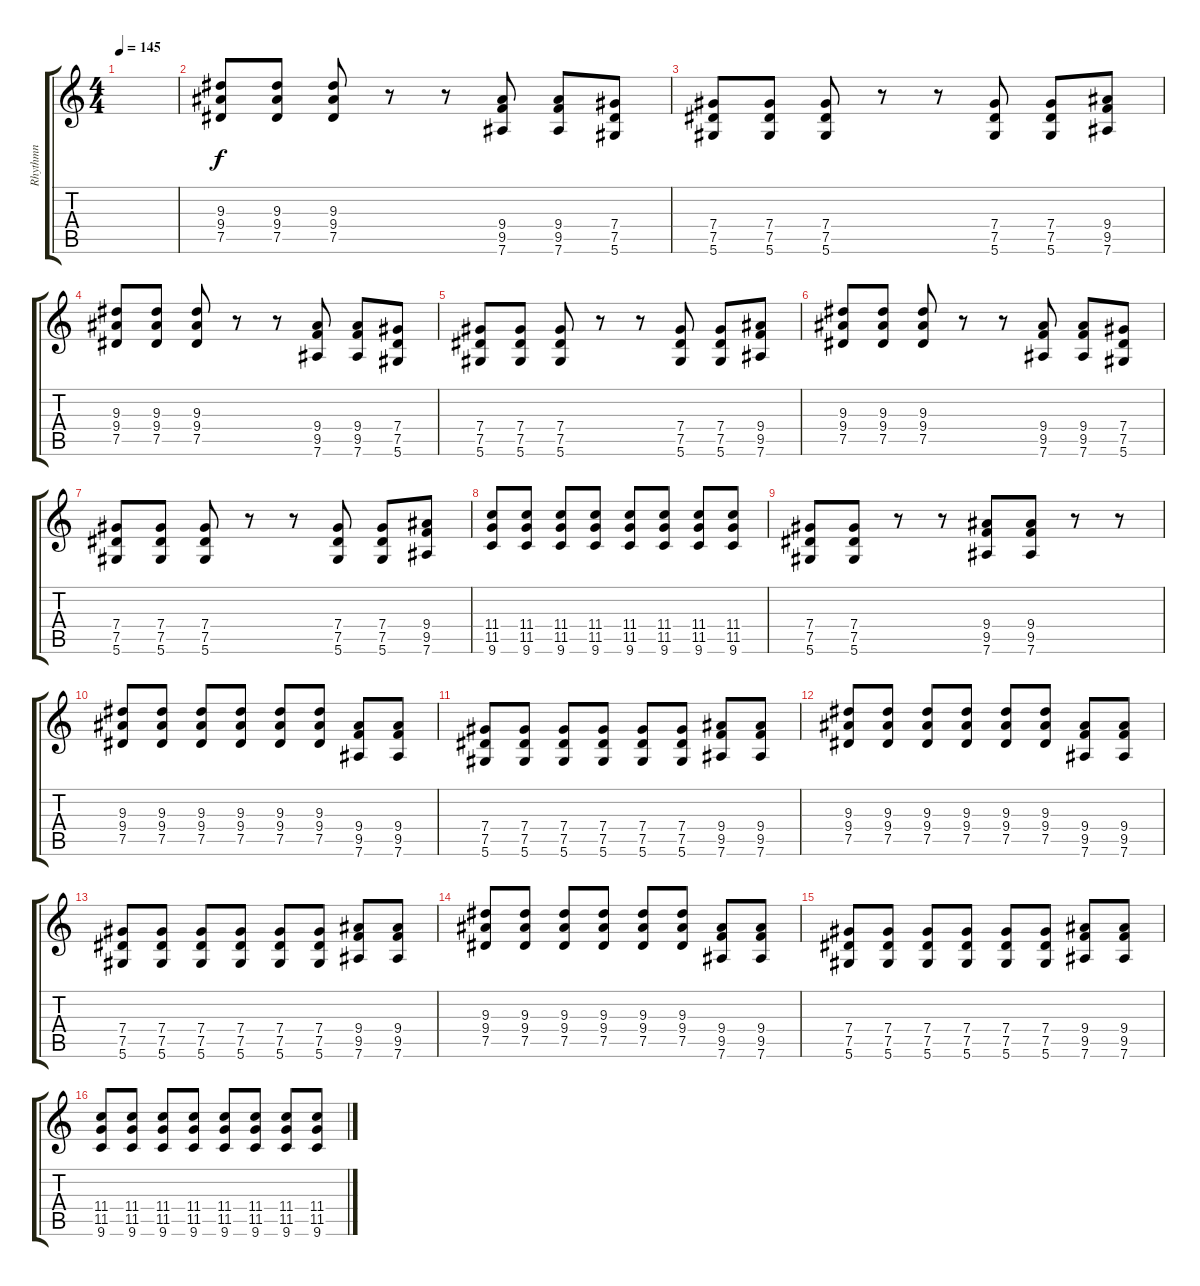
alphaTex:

\track ("Rhythmn" "Rhythmn") {instrument distortionguitar}
\staff {score tabs}
\tuning (Eb4 Bb3 Gb3 Db3 Ab2 Eb2) {hide}
\ts (4 4)
\tempo 145
\clef g2
\ks c
|
(9.3 9.4 7.5).8{instrument distortionguitar} (9.3 9.4 7.5).8 (9.3 9.4 7.5).8 r.8 r.8 (9.4 9.5 7.6).8 (9.4 9.5 7.6).8 (7.4 7.5 5.6).8 |
(7.4 7.5 5.6).8 (7.4 7.5 5.6).8 (7.4 7.5 5.6).8 r.8 r.8 (7.4 7.5 5.6).8 (7.4 7.5 5.6).8 (9.4 9.5 7.6).8 |
(9.3 9.4 7.5).8 (9.3 9.4 7.5).8 (9.3 9.4 7.5).8 r.8 r.8 (9.4 9.5 7.6).8 (9.4 9.5 7.6).8 (7.4 7.5 5.6).8 |
(7.4 7.5 5.6).8 (7.4 7.5 5.6).8 (7.4 7.5 5.6).8 r.8 r.8 (7.4 7.5 5.6).8 (7.4 7.5 5.6).8 (9.4 9.5 7.6).8 |
(9.3 9.4 7.5).8 (9.3 9.4 7.5).8 (9.3 9.4 7.5).8 r.8 r.8 (9.4 9.5 7.6).8 (9.4 9.5 7.6).8 (7.4 7.5 5.6).8 |
(7.4 7.5 5.6).8 (7.4 7.5 5.6).8 (7.4 7.5 5.6).8 r.8 r.8 (7.4 7.5 5.6).8 (7.4 7.5 5.6).8 (9.4 9.5 7.6).8 |
(11.4 11.5 9.6).8 (11.4 11.5 9.6).8 (11.4 11.5 9.6).8 (11.4 11.5 9.6).8 (11.4 11.5 9.6).8 (11.4 11.5 9.6).8 (11.4 11.5 9.6).8 (11.4 11.5 9.6).8 |
(7.4 7.5 5.6).8 (7.4 7.5 5.6).8 r.8 r.8 (9.4 9.5 7.6).8 (9.4 9.5 7.6).8 r.8 r.8 |
(9.3 9.4 7.5).8 (9.3 9.4 7.5).8 (9.3 9.4 7.5).8 (9.3 9.4 7.5).8 (9.3 9.4 7.5).8 (9.3 9.4 7.5).8 (9.4 9.5 7.6).8 (9.4 9.5 7.6).8 |
(7.4 7.5 5.6).8 (7.4 7.5 5.6).8 (7.4 7.5 5.6).8 (7.4 7.5 5.6).8 (7.4 7.5 5.6).8 (7.4 7.5 5.6).8 (9.4 9.5 7.6).8 (9.4 9.5 7.6).8 |
(9.3 9.4 7.5).8 (9.3 9.4 7.5).8 (9.3 9.4 7.5).8 (9.3 9.4 7.5).8 (9.3 9.4 7.5).8 (9.3 9.4 7.5).8 (9.4 9.5 7.6).8 (9.4 9.5 7.6).8 |
(7.4 7.5 5.6).8 (7.4 7.5 5.6).8 (7.4 7.5 5.6).8 (7.4 7.5 5.6).8 (7.4 7.5 5.6).8 (7.4 7.5 5.6).8 (9.4 9.5 7.6).8 (9.4 9.5 7.6).8 |
(9.3 9.4 7.5).8 (9.3 9.4 7.5).8 (9.3 9.4 7.5).8 (9.3 9.4 7.5).8 (9.3 9.4 7.5).8 (9.3 9.4 7.5).8 (9.4 9.5 7.6).8 (9.4 9.5 7.6).8 |
(7.4 7.5 5.6).8 (7.4 7.5 5.6).8 (7.4 7.5 5.6).8 (7.4 7.5 5.6).8 (7.4 7.5 5.6).8 (7.4 7.5 5.6).8 (9.4 9.5 7.6).8 (9.4 9.5 7.6).8 |
(11.4 11.5 9.6).8 (11.4 11.5 9.6).8 (11.4 11.5 9.6).8 (11.4 11.5 9.6).8 (11.4 11.5 9.6).8 (11.4 11.5 9.6).8 (11.4 11.5 9.6).8 (11.4 11.5 9.6).8
